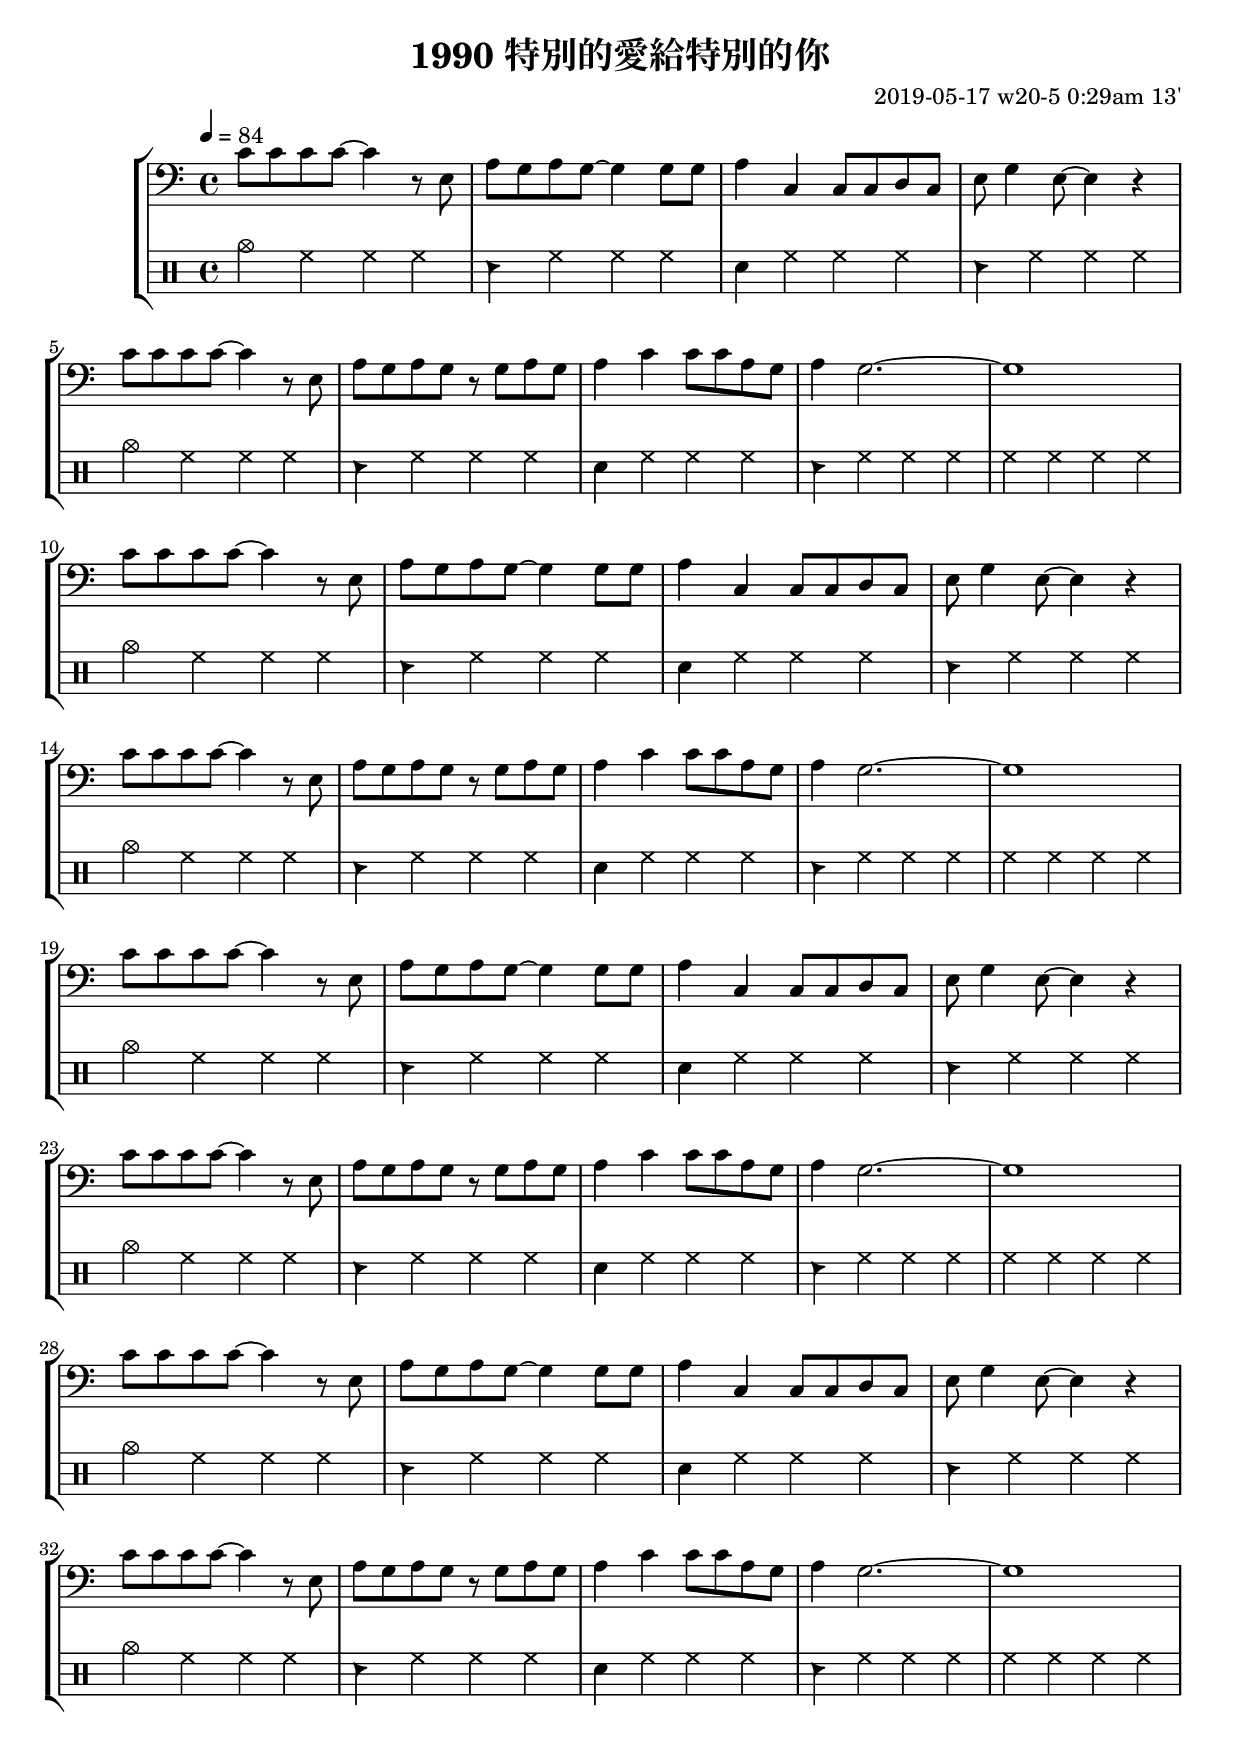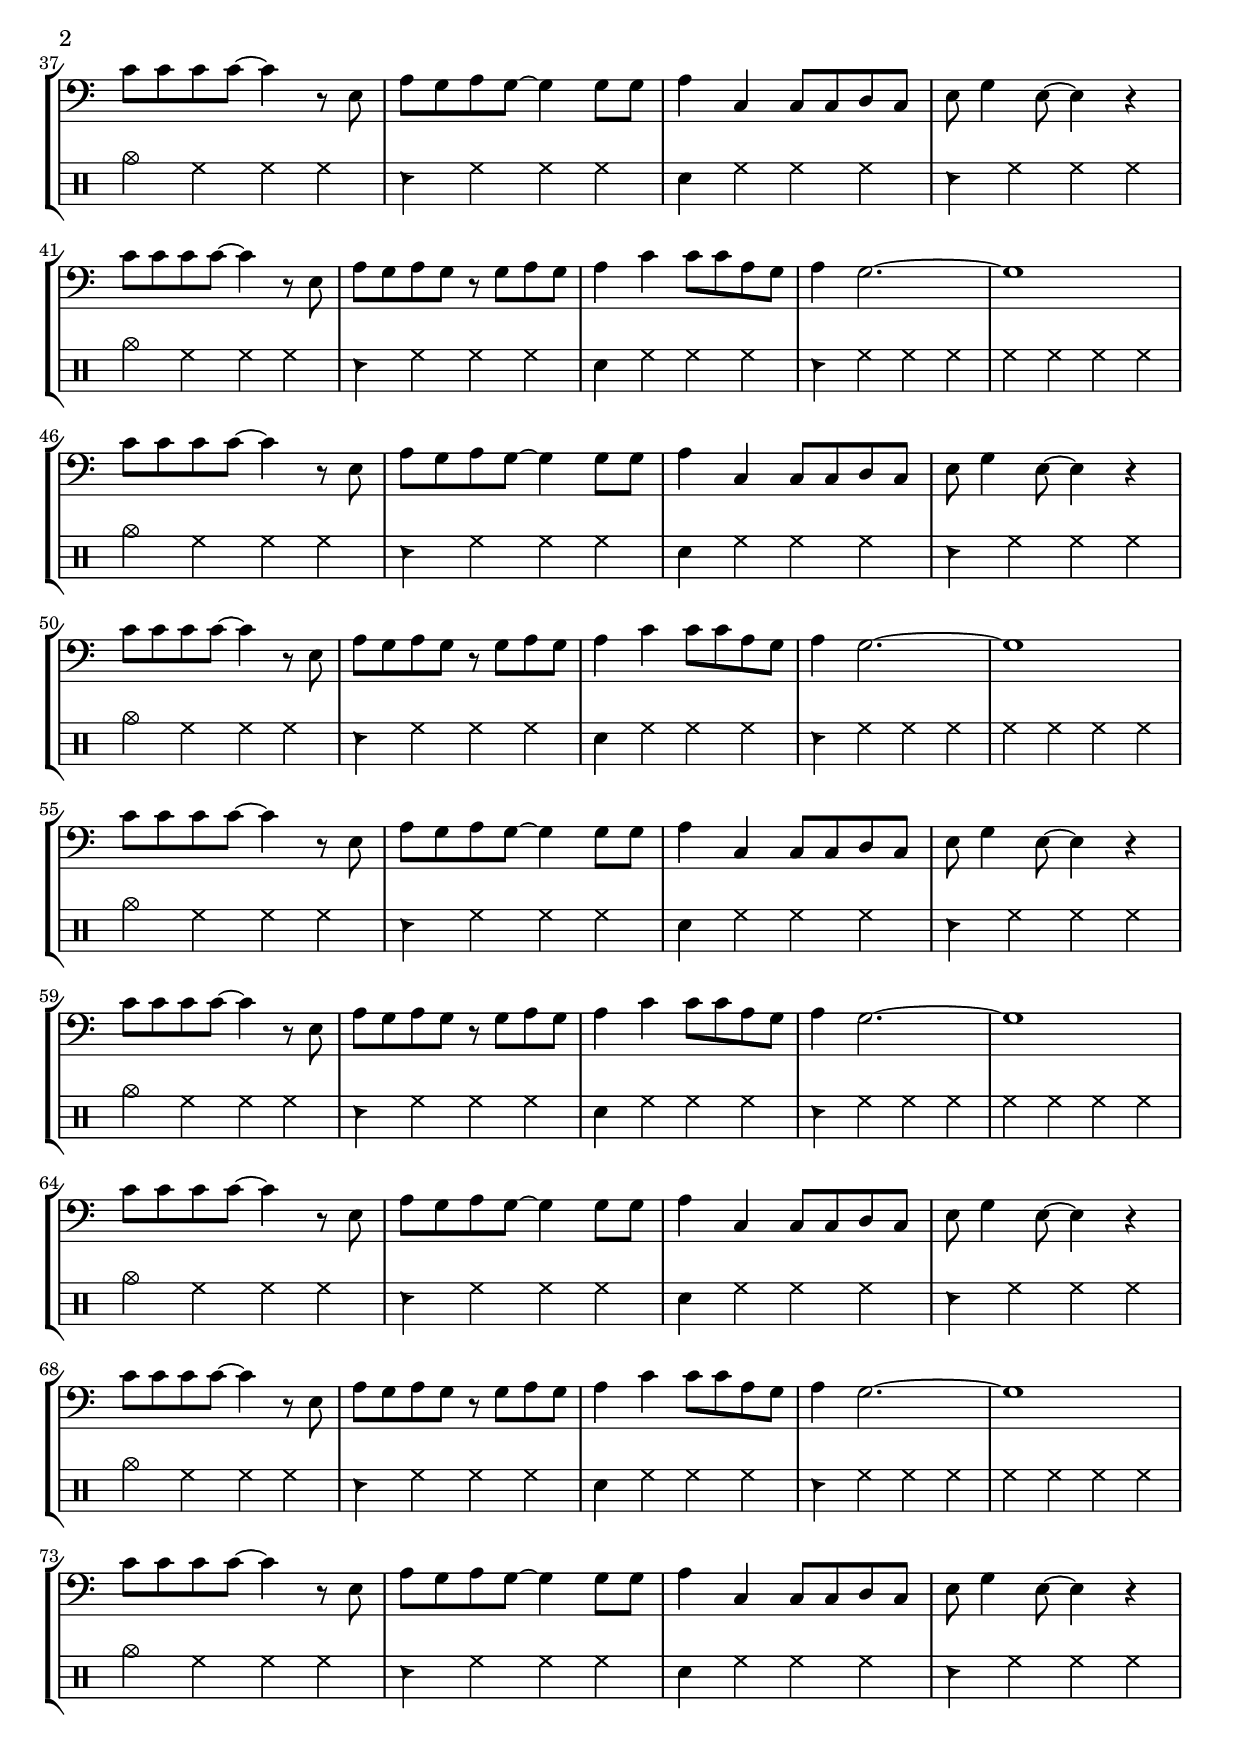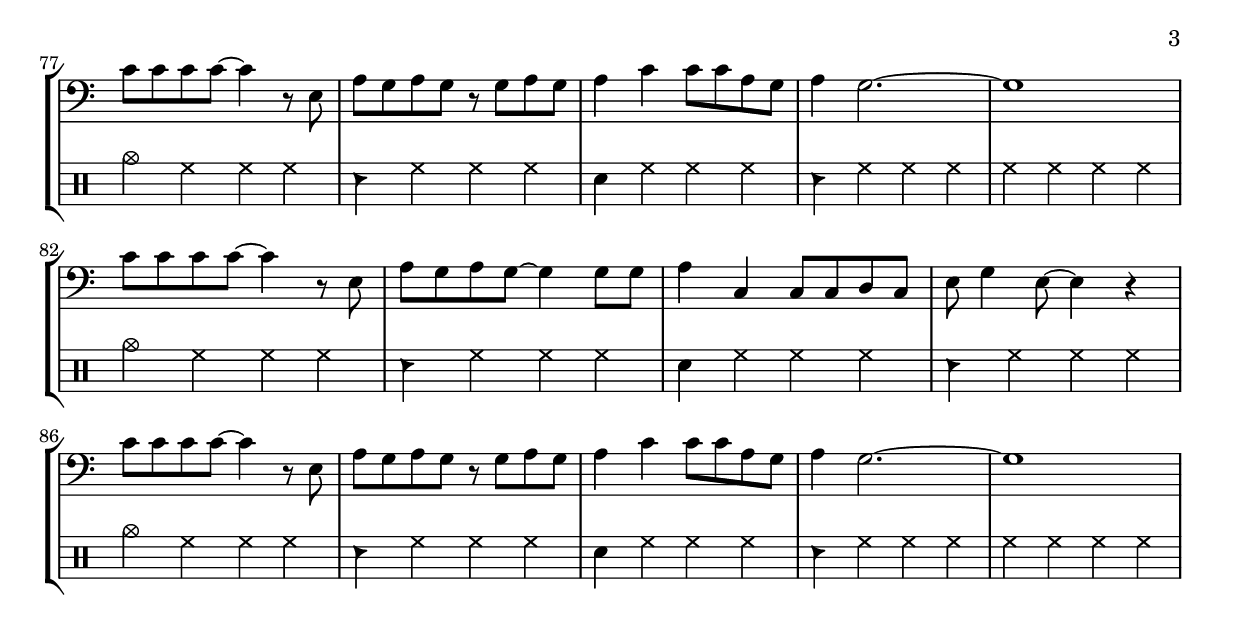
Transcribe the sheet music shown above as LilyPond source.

\header {
  title = "1990 特別的愛給特別的你"
  composer = "2019-05-17 w20-5 0:29am 13'"
}
\language english

%2019/08/14 w33/3 3:45am
metronome = \drummode{
 crashcymbal hh hh hh |
 hc hh hh hh |
 sn hh hh hh |
 hc hh hh hh |
 cymc hh hh hh |
 hc hh hh hh |
 sn hh hh hh |
 hc hh hh hh |
 hh hh hh hh |

 


}

repeatTimes = 10
%60s/84 beats * 9 bars*4 beats per bar*10 times = 0.7 * 360

\score {
  \new StaffGroup <<



  \transpose c c,{ %as

  %2019/08/15 w32/4 11:52am
  \new Staff \with {midiInstrument = #"violin"}
  \relative c' {
    \key c \major
    \clef bass
    \tempo 4=84
    
    
    \repeat unfold \repeatTimes {
    c'8 c c c ~ c4 r8 e,|
    a g a g~ g4 

    g8 g |
    a4 c, c8 c d c|
    e g4 e8~ e4 r | \break

    c'8 c c c ~ c4 r8 e,| 
    a g a g r g a g
    a4 c c8 c a g
    a4 g2.~ | g1 | \break

   

    
    }


    }



  }

  \drums {\repeat unfold \repeatTimes \metronome}
  
  >>

  \layout {}
  \midi {}
}